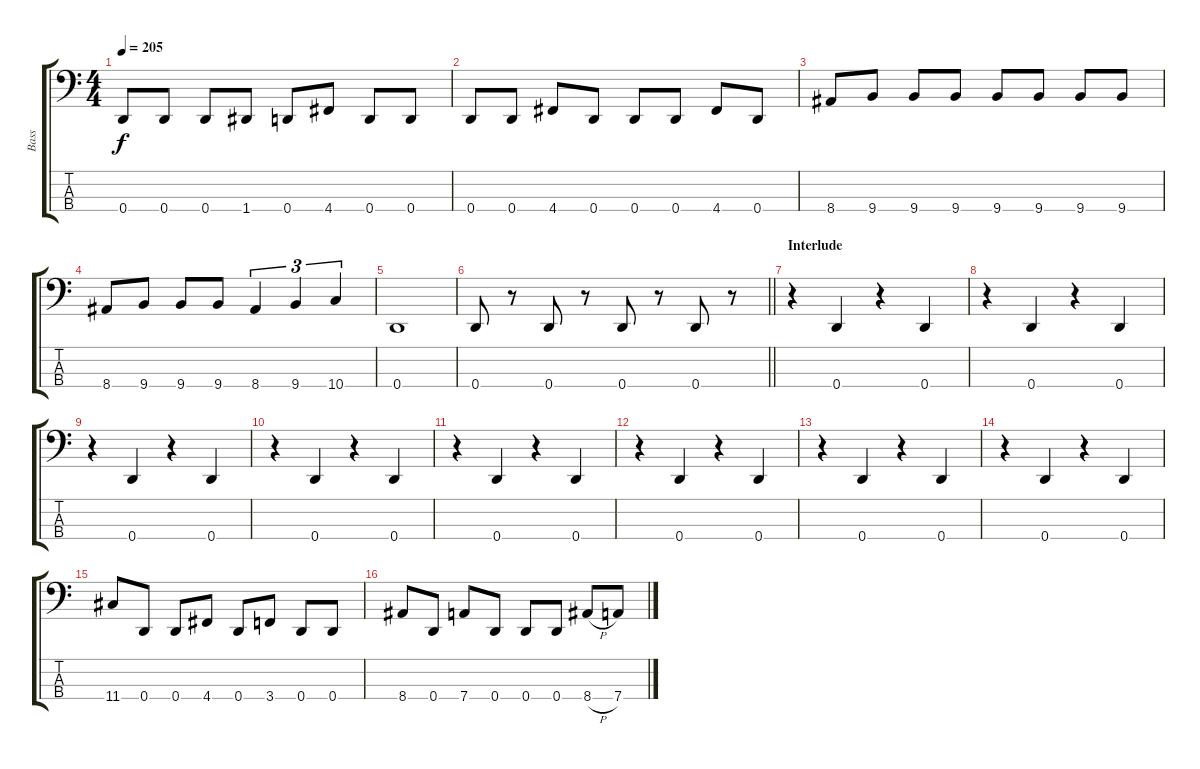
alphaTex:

\track ("Bass" "Bass") {instrument electricbasspick}
\staff {score tabs}
\tuning (G2 D2 A1 D1) {hide}
\ts (4 4)
\tempo 205
\clef f4
\ks c
0.4.8{dy f} 0.4.8 0.4.8 1.4.8 0.4.8 4.4.8 0.4.8 0.4.8 |
0.4.8 0.4.8 4.4.8 0.4.8 0.4.8 0.4.8 4.4.8 0.4.8 |
8.4.8 9.4.8 9.4.8 9.4.8 9.4.8 9.4.8 9.4.8 9.4.8 |
8.4.8 9.4.8 9.4.8 9.4.8 8.4.4{tu (3 2)} 9.4.4{tu (3 2)} 10.4.4{tu (3 2)} |
0.4.1 |
\barLineRight lightlight
0.4.8 r.8 0.4.8 r.8 0.4.8 r.8 0.4.8 r.8 |
\section ("" "Interlude")
r.4 0.4.4 r.4 0.4.4 |
r.4 0.4.4 r.4 0.4.4 |
r.4 0.4.4 r.4 0.4.4 |
r.4 0.4.4 r.4 0.4.4 |
r.4 0.4.4 r.4 0.4.4 |
r.4 0.4.4 r.4 0.4.4 |
r.4 0.4.4 r.4 0.4.4 |
r.4 0.4.4 r.4 0.4.4 |
11.4.8 0.4.8 0.4.8 4.4.8 0.4.8 3.4.8 0.4.8 0.4.8 |
8.4.8 0.4.8 7.4.8 0.4.8 0.4.8 0.4.8 8.4{h}.8 7.4.8
